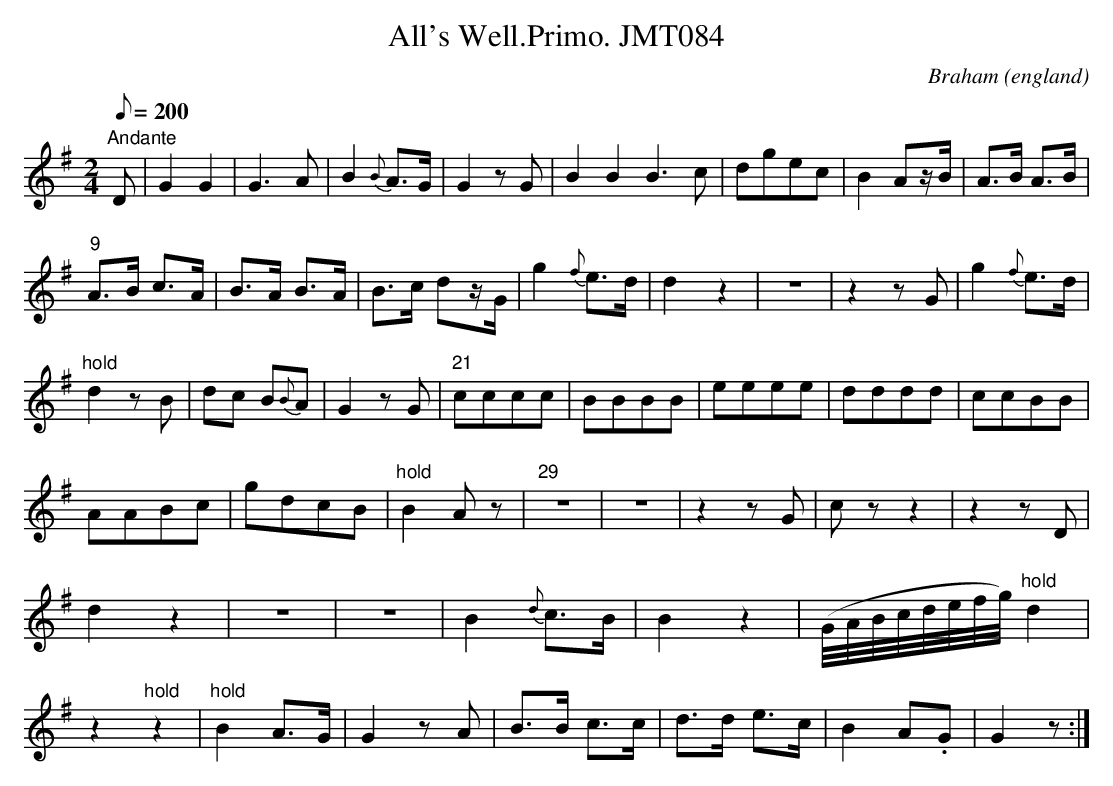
X:1
T:All's Well.Primo. JMT084
O:england
M:2/4
L:1/8
Q:200
C:Braham
K:G
"Andante"D|G2G2|G3A|B2{B}A>G|G2zG|B2B2B3c|dgec|B2Az/B/|A>B A>B|
"9"A>B c>A|B>A B>A|B>c dz/G/|g2{f}e>d|d2z2|z4|z2zG|g2{f}e>d|
"hold"d2zB|dc B{B}A|G2zG|"21"cccc|BBBB|eeee|dddd|ccBB|
AABc|gdcB|"hold"B2Az|"29"z4|z4|z2zG|czz2|z2zD|
d2z2|z4|z4|B2{d}c>B|B2z2|(G/4A/4B/4c/4d/4e/4f/4g/4)"hold"d2|
z2"hold"z2|"hold"B2A>G|G2zA|B>B c>c|d>d e>c|B2A.G|G2z:|]
